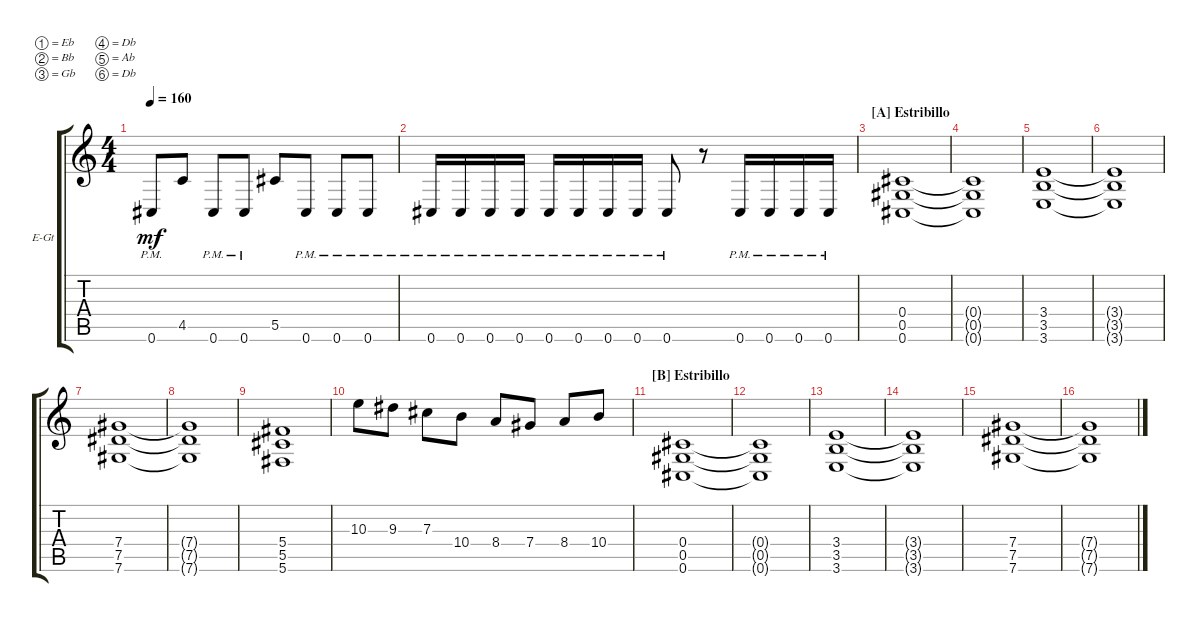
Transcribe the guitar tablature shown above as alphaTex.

\bracketExtendMode groupsimilarinstruments
\firstSystemTrackNameOrientation horizontal
\otherSystemsTrackNameOrientation horizontal
\track ("Matt Heafy" "E-Gt") {instrument distortionguitar}
\staff {score tabs}
\tuning (Eb4 Bb3 Gb3 Db3 Ab2 Db2)
\ts (4 4)
\tempo 160
\clef g2
\ks c
0.6{pm}.8{dy mf} 4.5.8 0.6{pm}.8 0.6{pm}.8 5.5.8 0.6{pm}.8 0.6{pm}.8 0.6{pm}.8 |
0.6{pm}.16 0.6{pm}.16 0.6{pm}.16 0.6{pm}.16 0.6{pm}.16 0.6{pm}.16 0.6{pm}.16 0.6{pm}.16 0.6{pm}.8 r.8 0.6{pm}.16 0.6{pm}.16 0.6{pm}.16 0.6{pm}.16 |
\section ("A" "Estribillo")
(0.6 0.5 0.4).1 |
(0.4{t} 0.5{t} 0.6{t}).1 |
(3.6 3.5 3.4).1 |
(3.4{t} 3.5{t} 3.6{t}).1 |
(7.6 7.5 7.4).1 |
(7.4{t} 7.5{t} 7.6{t}).1 |
(5.6 5.5 5.4).1 |
10.3.8 9.3.8 7.3.8 10.4.8 8.4.8 7.4.8 8.4.8 10.4.8 |
\section ("B" "Estribillo")
(0.6 0.5 0.4).1 |
(0.4{t} 0.5{t} 0.6{t}).1 |
(3.6 3.5 3.4).1 |
(3.4{t} 3.5{t} 3.6{t}).1 |
(7.6 7.5 7.4).1 |
(7.4{t} 7.5{t} 7.6{t}).1
